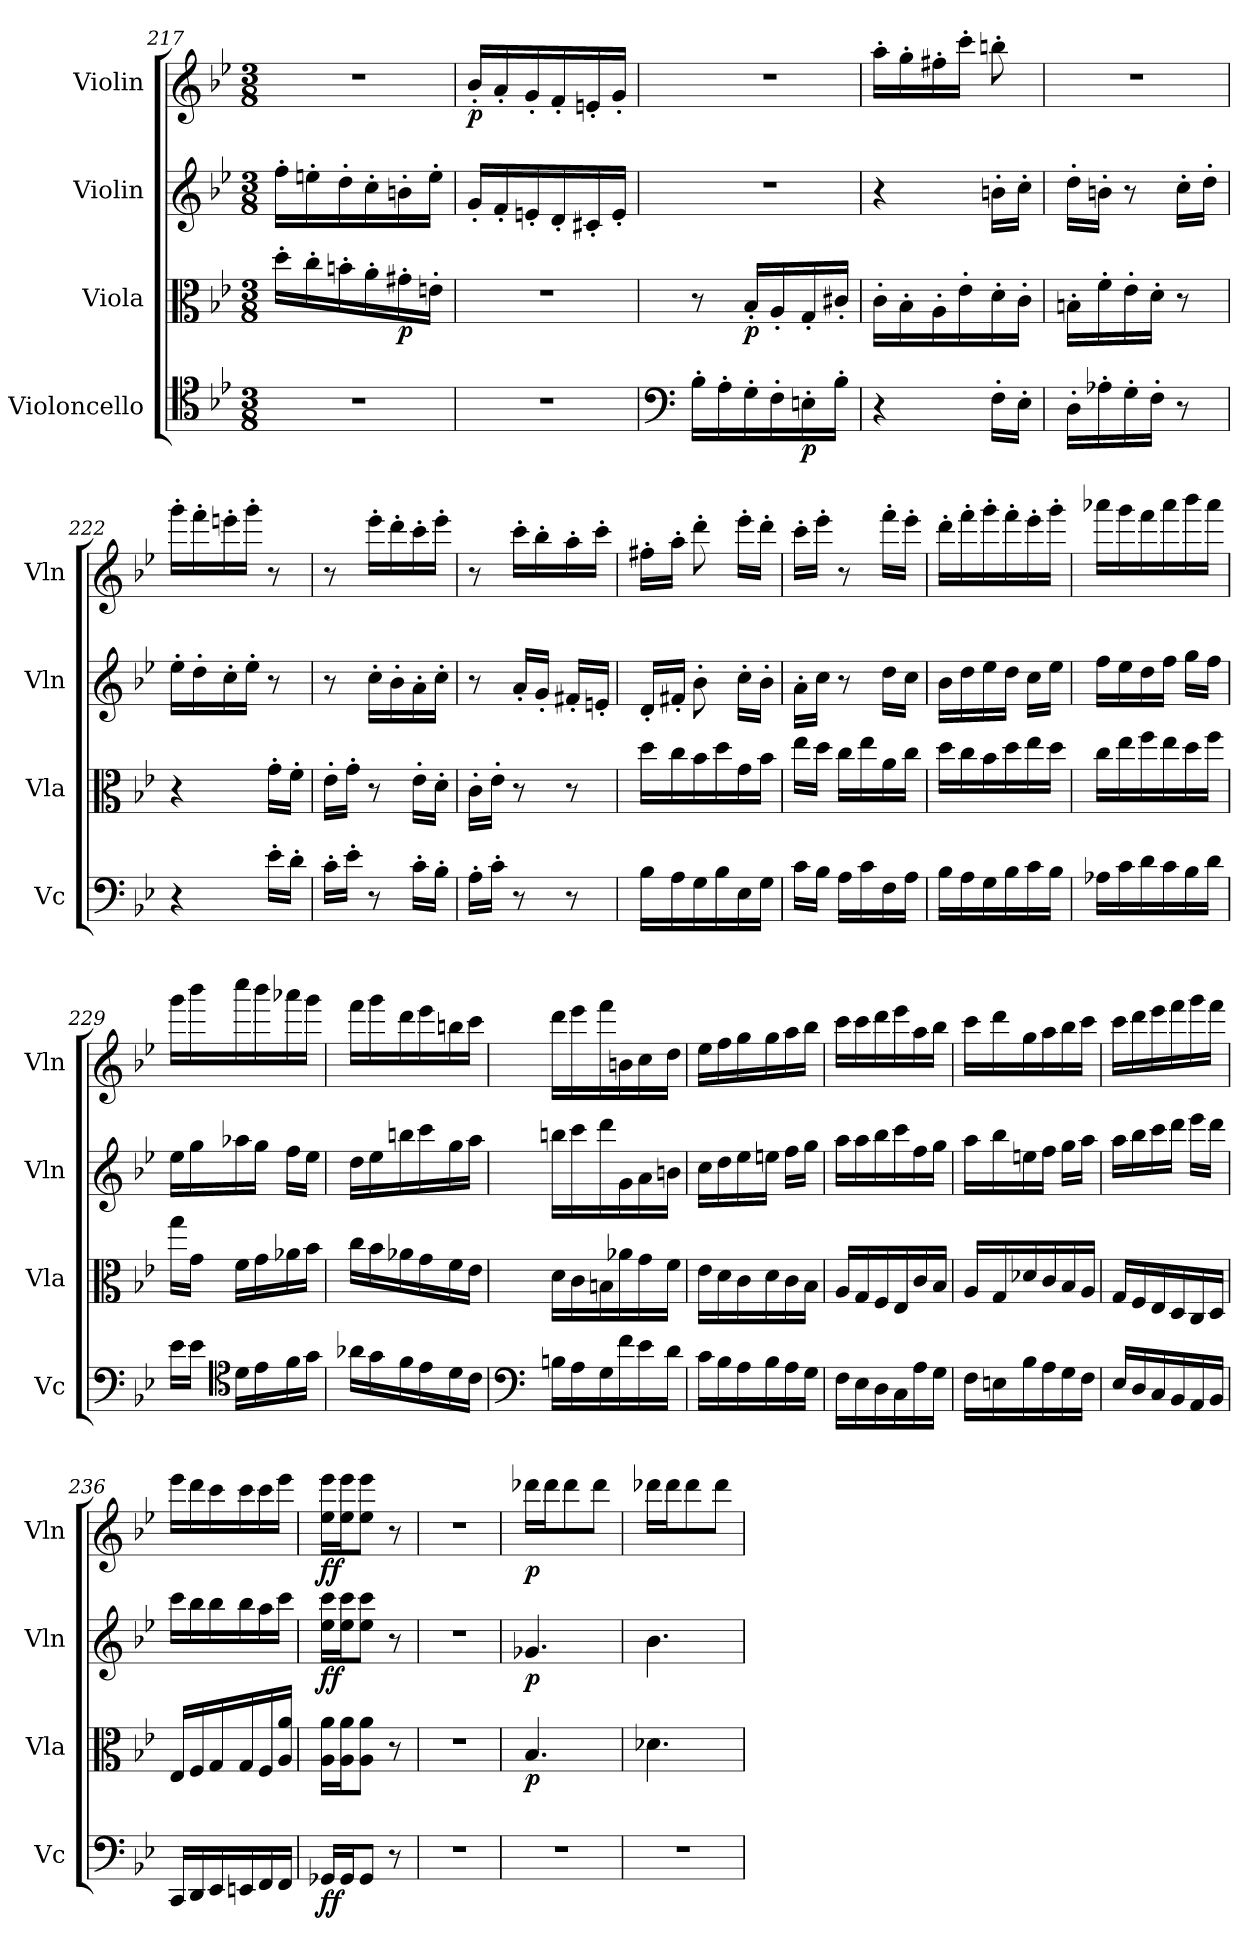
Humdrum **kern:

**kern	**dynam	**kern	**dynam	**kern	**dynam	**kern	**dynam
*part4	*part4	*part3	*part3	*part2	*part2	*part1	*part1
*staff4	*staff4	*staff3	*staff3	*staff2	*staff2	*staff1	*staff1
*I"Violoncello	*	*I"Viola	*	*I"Violin	*	*I"Violin	*
*I'Vc	*	*I'Vla	*	*I'Vln	*	*I'Vln	*
*clefC4	*	*clefC3	*	*clefG2	*	*clefG2	*
*k[b-e-]	*	*k[b-e-]	*	*k[b-e-]	*	*k[b-e-]	*
*B-:	*	*B-:	*	*B-:	*	*B-:	*
*M3/8	*	*M3/8	*	*M3/8	*	*M3/8	*
=217	=217	=217	=217	=217	=217	=217	=217
4.r	.	16dd'\LL	.	16ff'\LL	.	4.r	.
.	.	16cc'\	.	16een'\	.	.	.
.	.	16bn'\	.	16dd'\	.	.	.
.	.	16a'\	.	16cc'\	.	.	.
.	.	16g#X'\	p	16bn'\	.	.	.
.	.	16en'\JJ	.	16ee'\JJ	.	.	.
=218	=218	=218	=218	=218	=218	=218	=218
4.r	.	4.r	.	16g'/LL	.	16b-'/LL	p
.	.	.	.	16f'/	.	16a'/	.
.	.	.	.	16en'/	.	16g'/	.
.	.	.	.	16d'/	.	16f'/	.
.	.	.	.	16c#X'/	.	16en'/	.
.	.	.	.	16e'/JJ	.	16g'/JJ	.
=219	=219	=219	=219	=219	=219	=219	=219
*clefF4	*	*	*	*	*	*	*
16B-'\LL	.	8r	.	4.r	.	4.r	.
16A'\	.	.	.	.	.	.	.
16G'\	.	16B-'/LL	p	.	.	.	.
16F'\	.	16A'/	.	.	.	.	.
16En'\	p	16G'/	.	.	.	.	.
16B-'\JJ	.	16c#X'/JJ	.	.	.	.	.
=220	=220	=220	=220	=220	=220	=220	=220
4r	.	16c'\LL	.	4r	.	16aa'\LL	.
.	.	16B-'\	.	.	.	16gg'\	.
.	.	16A'\	.	.	.	16ff#X'\	.
.	.	16e-'\	.	.	.	16ccc'\JJ	.
16F'\LL	.	16d'\	.	16bn'\LL	.	8bbn'\	.
16E-'\JJ	.	16c'\JJ	.	16cc'\JJ	.	.	.
=221	=221	=221	=221	=221	=221	=221	=221
16D'\LL	.	16Bn'\LL	.	16dd'\LL	.	4.r	.
16A-X'\	.	16f'\	.	16bn'\JJ	.	.	.
16G'\	.	16e-'\	.	8r	.	.	.
16F'\JJ	.	16d'\JJ	.	.	.	.	.
8r	.	8r	.	16cc'\LL	.	.	.
.	.	.	.	16dd'\JJ	.	.	.
=222	=222	=222	=222	=222	=222	=222	=222
4r	.	4r	.	16ee-'\LL	.	16ggg'\LL	.
.	.	.	.	16dd'\	.	16fff'\	.
.	.	.	.	16cc'\	.	16eeen'\	.
.	.	.	.	16ee-'\JJ	.	16ggg'\JJ	.
16e-'\LL	.	16g'\LL	.	8r	.	8r	.
16d'\JJ	.	16f'\JJ	.	.	.	.	.
=223	=223	=223	=223	=223	=223	=223	=223
16c'\LL	.	16e-'\LL	.	8r	.	8r	.
16e-'\JJ	.	16g'\JJ	.	.	.	.	.
8r	.	8r	.	16cc'\LL	.	16eee-'\LL	.
.	.	.	.	16b-'\	.	16ddd'\	.
16c'\LL	.	16e-'\LL	.	16a'/	.	16ccc'\	.
16B-'\JJ	.	16d'\JJ	.	16cc'\JJ	.	16eee-'\JJ	.
=224	=224	=224	=224	=224	=224	=224	=224
16A'\LL	.	16c'\LL	.	8r	.	8r	.
16c'\JJ	.	16e-'\JJ	.	.	.	.	.
8r	.	8r	.	16a'/LL	.	16ccc'\LL	.
.	.	.	.	16g'/JJ	.	16bb-'\	.
8r	.	8r	.	16f#X'/LL	.	16aa'\	.
.	.	.	.	16en'/JJ	.	16ccc'\JJ	.
=225	=225	=225	=225	=225	=225	=225	=225
16B-\LL	.	16dd\LL	.	16d'/LL	.	16ff#X'\LL	.
16A\	.	16cc\	.	16f#X'/JJ	.	16aa'\JJ	.
16G\	.	16b-\	.	8b-'\	.	8ddd'\	.
16B-\	.	16dd\	.	.	.	.	.
16E-\	.	16g\	.	16cc'\LL	.	16eee-'\LL	.
16G\JJ	.	16b-\JJ	.	16b-'\JJ	.	16ddd'\JJ	.
=226	=226	=226	=226	=226	=226	=226	=226
16c\LL	.	16ee-\LL	.	16a'\LL	.	16ccc'\LL	.
16B-\JJ	.	16dd\JJ	.	16cc\JJ	.	16eee-'\JJ	.
16A\LL	.	16cc\LL	.	8r	.	8r	.
16c\	.	16ee-\	.	.	.	.	.
16F\	.	16a\	.	16dd\LL	.	16fff'\LL	.
16A\JJ	.	16cc\JJ	.	16cc\JJ	.	16eee-'\JJ	.
=227	=227	=227	=227	=227	=227	=227	=227
16B-\LL	.	16dd\LL	.	16b-\LL	.	16ddd'\LL	.
16A\	.	16cc\	.	16dd\	.	16fff'\	.
16G\	.	16b-\	.	16ee-\	.	16ggg'\	.
16B-\	.	16dd\	.	16dd\JJ	.	16fff'\	.
16c\	.	16ee-\	.	16cc\LL	.	16eee-'\	.
16B-\JJ	.	16dd\JJ	.	16ee-\JJ	.	16ggg'\JJ	.
=228	=228	=228	=228	=228	=228	=228	=228
16A-X\LL	.	16cc\LL	.	16ff\LL	.	16aaa-X\LL	.
16c\	.	16ee-\	.	16ee-\	.	16ggg\	.
16d\	.	16ff\	.	16dd\	.	16fff\	.
16c\	.	16ee-\	.	16ff\JJ	.	16aaa-\	.
16B-\	.	16dd\	.	16gg\LL	.	16bbb-\	.
16d\JJ	.	16ff\JJ	.	16ff\JJ	.	16aaa-\JJ	.
=229	=229	=229	=229	=229	=229	=229	=229
16e-\LL	.	16gg\LL	.	16ee-\LL	.	16ggg\LL	.
16e-\JJ	.	16g\JJ	.	16gg\	.	16bbb-\	.
*clefC4	*	*	*	*	*	*	*
16d\LL	.	16f\LL	.	16aa-X\	.	16cccc\	.
16e-\	.	16g\	.	16gg\JJ	.	16bbb-\	.
16f\	.	16a-X\	.	16ff\LL	.	16aaa-X\	.
16g\JJ	.	16b-\JJ	.	16ee-\JJ	.	16ggg\JJ	.
=230	=230	=230	=230	=230	=230	=230	=230
16a-X\LL	.	16cc\LL	.	16dd\LL	.	16fff\LL	.
16g\	.	16b-\	.	16ee-\	.	16ggg\	.
16f\	.	16a-X\	.	16bbn\	.	16ddd\	.
16e-\	.	16g\	.	16ccc\	.	16eee-\	.
16d\	.	16f\	.	16gg\	.	16bbn\	.
16c\JJ	.	16e-\JJ	.	16aa\JJ	.	16ccc\JJ	.
=231	=231	=231	=231	=231	=231	=231	=231
*clefF4	*	*	*	*	*	*	*
16Bn\LL	.	16d\LL	.	16bbn\LL	.	16ddd\LL	.
16A\	.	16c\	.	16ccc\	.	16eee-\	.
16G\	.	16Bn\	.	16ddd\	.	16fff\	.
16f\	.	16a-X\	.	16g/	.	16bn\	.
16e-\	.	16g\	.	16a/	.	16cc\	.
16d\JJ	.	16f\JJ	.	16bn\JJ	.	16dd\JJ	.
=232	=232	=232	=232	=232	=232	=232	=232
16c\LL	.	16e-\LL	.	16cc\LL	.	16ee-\LL	.
16B-\	.	16d\	.	16dd\	.	16ff\	.
16A\	.	16c\	.	16ee-\	.	16gg\	.
16B-\	.	16d\	.	16een\JJ	.	16gg\	.
16A\	.	16c\	.	16ff\LL	.	16aa\	.
16G\JJ	.	16B-\JJ	.	16gg\JJ	.	16bb-\JJ	.
=233	=233	=233	=233	=233	=233	=233	=233
16F\LL	.	16A/LL	.	16aa\LL	.	16ccc\LL	.
16E-\	.	16G/	.	16aa\	.	16ccc\	.
16D\	.	16F/	.	16bb-\	.	16ddd\	.
16C\	.	16E-/	.	16ccc\	.	16eee-\	.
16A\	.	16c/	.	16ff\	.	16aa\	.
16G\JJ	.	16B-/JJ	.	16gg\JJ	.	16bb-\JJ	.
=234	=234	=234	=234	=234	=234	=234	=234
16F\LL	.	16A/LL	.	16aa\LL	.	16ccc\LL	.
16En\	.	16G/	.	16bb-\	.	16ddd\	.
16B-\	.	16d-X/	.	16een\	.	16gg\	.
16A\	.	16c/	.	16ff\JJ	.	16aa\	.
16G\	.	16B-/	.	16gg\LL	.	16bb-\	.
16F\JJ	.	16A/JJ	.	16aa\JJ	.	16ccc\JJ	.
=235	=235	=235	=235	=235	=235	=235	=235
16E-/LL	.	16G/LL	.	16aa\LL	.	16ccc\LL	.
16D/	.	16F/	.	16bb-\	.	16ddd\	.
16C/	.	16E-/	.	16ccc\	.	16eee-\	.
16BB-/	.	16D/	.	16ddd\JJ	.	16fff\	.
16AA/	.	16C/	.	16eee-\LL	.	16ggg\	.
16BB-/JJ	.	16D/JJ	.	16ddd\JJ	.	16fff\JJ	.
=236	=236	=236	=236	=236	=236	=236	=236
16CC/LL	.	16E-/LL	.	16ccc\LL	.	16eee-\LL	.
16DD/	.	16F/	.	16bb-\	.	16ddd\	.
16EE-/	.	16G/	.	16bb-\	.	16ccc\	.
16EEn/	.	16G/	.	16bb-\	.	16ccc\	.
16FF/	.	16F/	.	16aa\	.	16ccc\	.
16FF/JJ	.	16A/ 16a/JJ	.	16ccc\JJ	.	16eee-\JJ	.
=237	=237	=237	=237	=237	=237	=237	=237
16GG-X/LL	ff	16A\ 16a\LL	.	16ee-\ 16ccc\LL	ff	16ee-\ 16eee-\LL	ff
16GG-/J	.	16A\ 16a\J	.	16ee-\ 16ccc\J	.	16ee-\ 16eee-\J	.
8GG-/J	.	8A\ 8a\J	.	8ee-\ 8ccc\J	.	8ee-\ 8eee-\J	.
8r	.	8r	.	8r	.	8r	.
=238	=238	=238	=238	=238	=238	=238	=238
4.r	.	4.r	.	4.r	.	4.r	.
=239	=239	=239	=239	=239	=239	=239	=239
4.r	.	4.B-/	p	4.g-X/	p	16ddd-X\LL	p
.	.	.	.	.	.	16ddd-\J	.
.	.	.	.	.	.	8ddd-\	.
.	.	.	.	.	.	8ddd-\J	.
=240	=240	=240	=240	=240	=240	=240	=240
4.r	.	4.d-X\	.	4.b-\	.	16ddd-X\LL	.
.	.	.	.	.	.	16ddd-\J	.
.	.	.	.	.	.	8ddd-\	.
.	.	.	.	.	.	8ddd-\J	.
=	=	=	=	=	=	=	=
*-	*-	*-	*-	*-	*-	*-	*-
